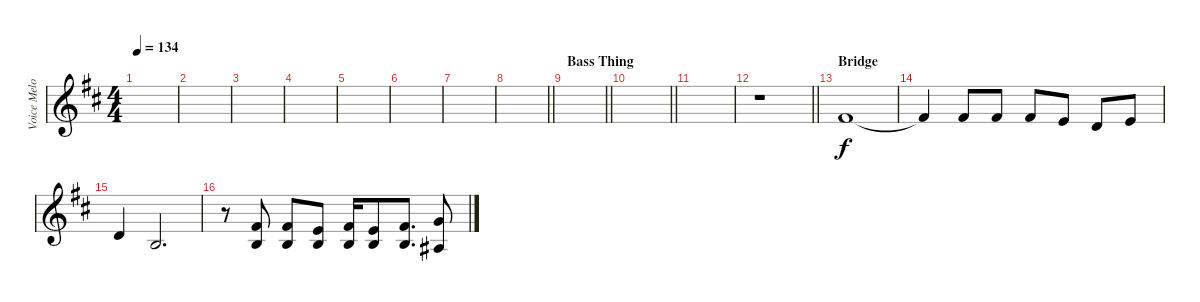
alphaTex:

\track ("Voice Melody" "Voice Melo") {instrument englishhorn}
\staff {score}
\tuning (E4 B3 G3 D3 A2 E2) {hide}
\ts (4 4)
\tempo 134
\clef g2
\ks bminor
|
|
|
|
|
|
|
\barLineRight lightlight
|
\section ("" "Bass Thing")
\barLineRight lightlight
|
\barLineRight lightlight
|
|
\barLineRight lightlight
r.1 |
\section ("" "Bridge")
2.1.1 |
2.1{t}.4 2.1.8 2.1.8 2.1.8 0.1.8 3.2.8 0.1.8 |
3.2.4 0.2.2{d} |
r.8 (2.1 0.2).8 (2.1 0.2).8 (0.1 0.2).8 (2.1 0.2).16 (0.1 0.2).8 (2.1 0.2).8{d} (3.1 3.3).8
